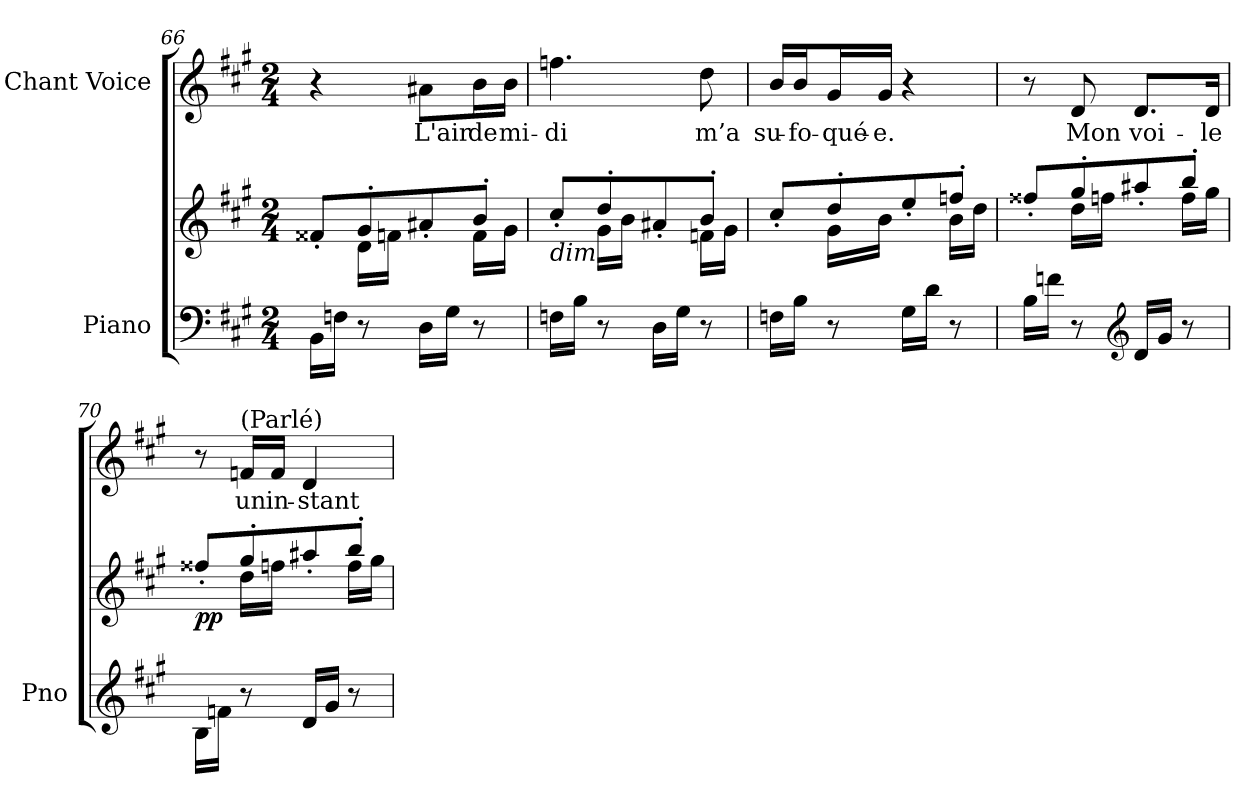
**kern	**kern	**dynam	**kern	**text
*part2	*part2	*part2	*part1	*part1
*staff3	*staff2	*staff2/3	*staff1	*staff1
*I"Piano	*	*	*I"Chant Voice	*
*I'Pno	*	*	*	*
*clefF4	*clefG2	*	*clefG2	*
*k[f#c#g#]	*k[f#c#g#]	*	*k[f#c#g#]	*
*M2/4	*M2/4	*	*M2/4	*
=66	=66	=66	=66	=66
*	*^	*	*	*
16BB\LL	8f##X'/L	8ryy	.	4r	.
16Fn\JJ	.	.	.	.	.
8r	8g#'/	16d\LL	.	.	.
.	.	16fn\JJ	.	.	.
!	!	!	!	!	!LO:LY:b
16D\LL	8a#X'/	8ryy	.	8a#X\L	L'air
16G#\JJ	.	.	.	.	.
!	!	!	!	!	!LO:LY:b
8r	8b'/J	16f\LL	.	16b\L	de
!	!	!	!	!	!LO:LY:b
.	.	16g#\JJ	.	16b\JJ	mi-
=67	=67	=67	=67	=67	=67
!	!LO:TX:b:i:t=dim.	!	!	!	!
!	!	!	!	!	!LO:LY:b
16Fn\LL	8cc#'/L	8ryy	.	4.ffn\	-di
16B\JJ	.	.	.	.	.
8r	8dd'/	16g#\LL	.	.	.
.	.	16b\JJ	.	.	.
16D\LL	8a#X'/	8ryy	.	.	.
16G#\JJ	.	.	.	.	.
!	!	!	!	!	!LO:LY:b
8r	8b'/J	16fn\LL	.	8dd\	m’a
.	.	16g#\JJ	.	.	.
!!LO:PB:g=z
=68	=68	=68	=68	=68	=68
!	!	!	!	!	!LO:LY:b
16Fn\LL	8cc#'/L	8ryy	.	16b/LL	su-
!	!	!	!	!	!LO:LY:b
16B\JJ	.	.	.	16b/J	-fo-
!	!	!	!	!	!LO:LY:b
8r	8dd'/	16g#\LL	.	16g#/L	-qué-
!	!	!	!	!	!LO:LY:b
.	.	16b\JJ	.	16g#/JJ	-e.
16G#\LL	8ee'/	8ryy	.	4r	.
16d\JJ	.	.	.	.	.
8r	8ffn'/J	16b\LL	.	.	.
.	.	16dd\JJ	.	.	.
=69	=69	=69	=69	=69	=69
16B\LL	8ff##X'/L	8ryy	.	8r	.
16fn\JJ	.	.	.	.	.
!	!	!	!	!	!LO:LY:b
8r	8gg#'/	16dd\LL	.	8d/	Mon
.	.	16ffn\JJ	.	.	.
*clefG2	*	*	*	*	*
!	!	!	!	!	!LO:LY:b
16d/LL	8aa#X'/	8ryy	.	8.d/L	voi-
16g#/JJ	.	.	.	.	.
8r	8bb'/J	16ff\LL	.	.	.
!	!	!	!	!	!LO:LY:b
.	.	16gg#\JJ	.	16d/Jk	-le
=70	=70	=70	=70	=70	=70
!	!	!	!LO:DY:b	!	!
16B\LL	8ff##X'/L	8ryy	pp	8r	.
16fn\JJ	.	.	.	.	.
!	!	!	!	!LO:TX:a:t=(Parlé)	!
!	!	!	!	!	!LO:LY:b
8r	8gg#'/	16dd\LL	.	16fn/LL	un
!	!	!	!	!	!LO:LY:b
.	.	16ffn\JJ	.	16f/JJ	in-
!	!	!	!	!	!LO:LY:b
16d/LL	8aa#X'/	8ryy	.	4d/	-stant
16g#/JJ	.	.	.	.	.
8r	8bb'/J	16ff\LL	.	.	.
.	.	16gg#\JJ	.	.	.
*	*v	*v	*	*	*
=	=	=	=	=
*-	*-	*-	*-	*-
